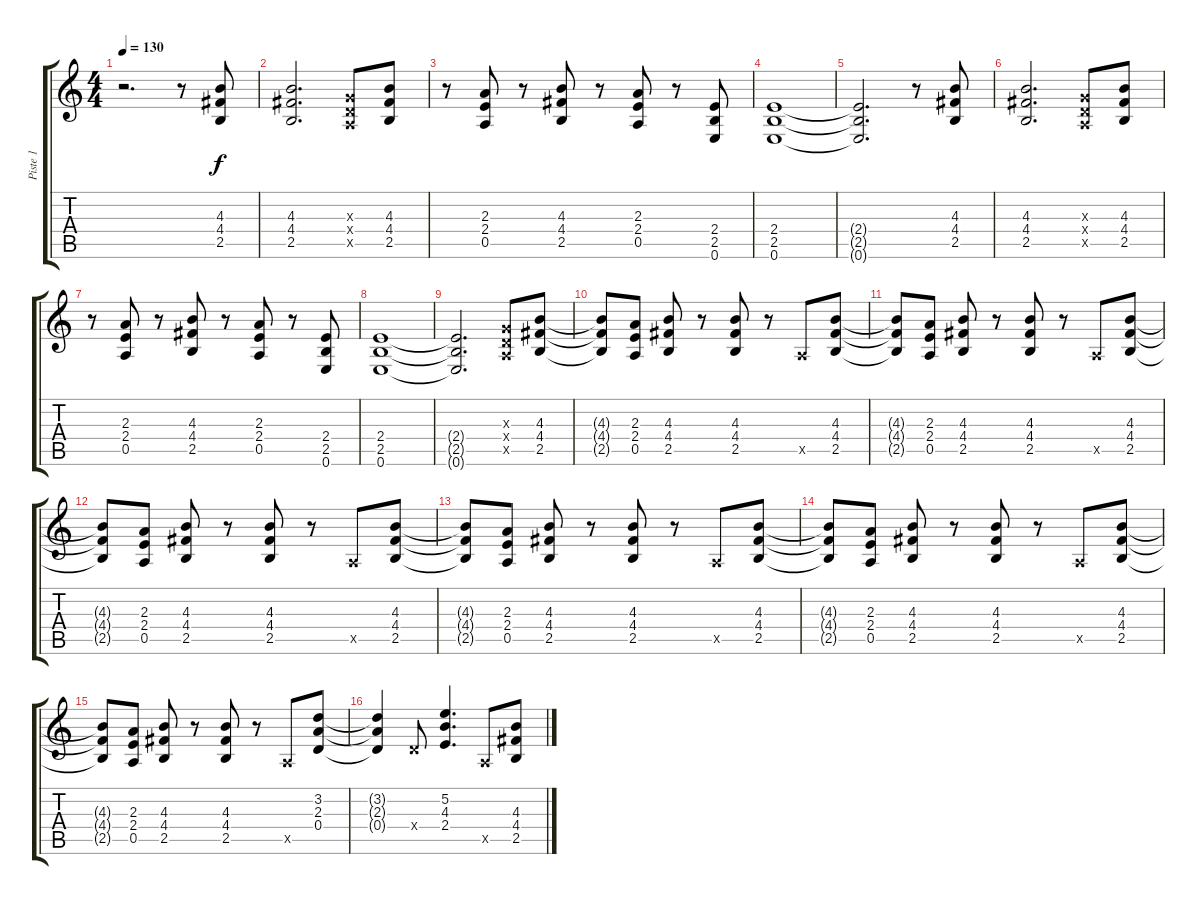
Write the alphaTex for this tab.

\track ("Piste 1" "Piste 1") {instrument overdrivenguitar}
\staff {score tabs}
\tuning (E4 B3 G3 D3 A2 E2) {hide}
\ts (4 4)
\tempo 130
\clef g2
\ks c
r.2{d txt "" dy f instrument overdrivenguitar} r.8 (4.3 4.4 2.5).8 |
(4.3 4.4 2.5).2{d} (0.3{x} 0.4{x} 0.5{x}).8 (4.3 4.4 2.5).8 |
r.8 (2.3 2.4 0.5).8 r.8 (4.3 4.4 2.5).8 r.8 (2.3 2.4 0.5).8 r.8 (2.4 2.5 0.6).8 |
(2.4 2.5 0.6).1 |
(2.4{t} 2.5{t} 0.6{t}).2{d} r.8 (4.3 4.4 2.5).8 |
(4.3 4.4 2.5).2{d} (0.3{x} 0.4{x} 0.5{x}).8 (4.3 4.4 2.5).8 |
r.8 (2.3 2.4 0.5).8 r.8 (4.3 4.4 2.5).8 r.8 (2.3 2.4 0.5).8 r.8 (2.4 2.5 0.6).8 |
(2.4 2.5 0.6).1 |
(2.4{t} 2.5{t} 0.6{t}).2{d} (0.3{x} 0.4{x} 0.5{x}).8 (4.3 4.4 2.5).8 |
(4.3{t} 4.4{t} 2.5{t}).8 (2.3 2.4 0.5).8 (4.3 4.4 2.5).8 r.8 (4.3 4.4 2.5).8 r.8 0.5{x}.8 (4.3 4.4 2.5).8 |
(4.3{t} 4.4{t} 2.5{t}).8 (2.3 2.4 0.5).8 (4.3 4.4 2.5).8 r.8 (4.3 4.4 2.5).8 r.8 0.5{x}.8 (4.3 4.4 2.5).8 |
(4.3{t} 4.4{t} 2.5{t}).8 (2.3 2.4 0.5).8 (4.3 4.4 2.5).8 r.8 (4.3 4.4 2.5).8 r.8 0.5{x}.8 (4.3 4.4 2.5).8 |
(4.3{t} 4.4{t} 2.5{t}).8 (2.3 2.4 0.5).8 (4.3 4.4 2.5).8 r.8 (4.3 4.4 2.5).8 r.8 0.5{x}.8 (4.3 4.4 2.5).8 |
(4.3{t} 4.4{t} 2.5{t}).8 (2.3 2.4 0.5).8 (4.3 4.4 2.5).8 r.8 (4.3 4.4 2.5).8 r.8 0.5{x}.8 (4.3 4.4 2.5).8 |
(4.3{t} 4.4{t} 2.5{t}).8 (2.3 2.4 0.5).8 (4.3 4.4 2.5).8 r.8 (4.3 4.4 2.5).8 r.8 0.5{x}.8 (3.2 2.3 0.4).8 |
(3.2{t} 2.3{t} 0.4{t}).4 0.4{x}.8 (5.2 4.3 2.4).4{d} 0.5{x}.8 (4.3 4.4 2.5).8
